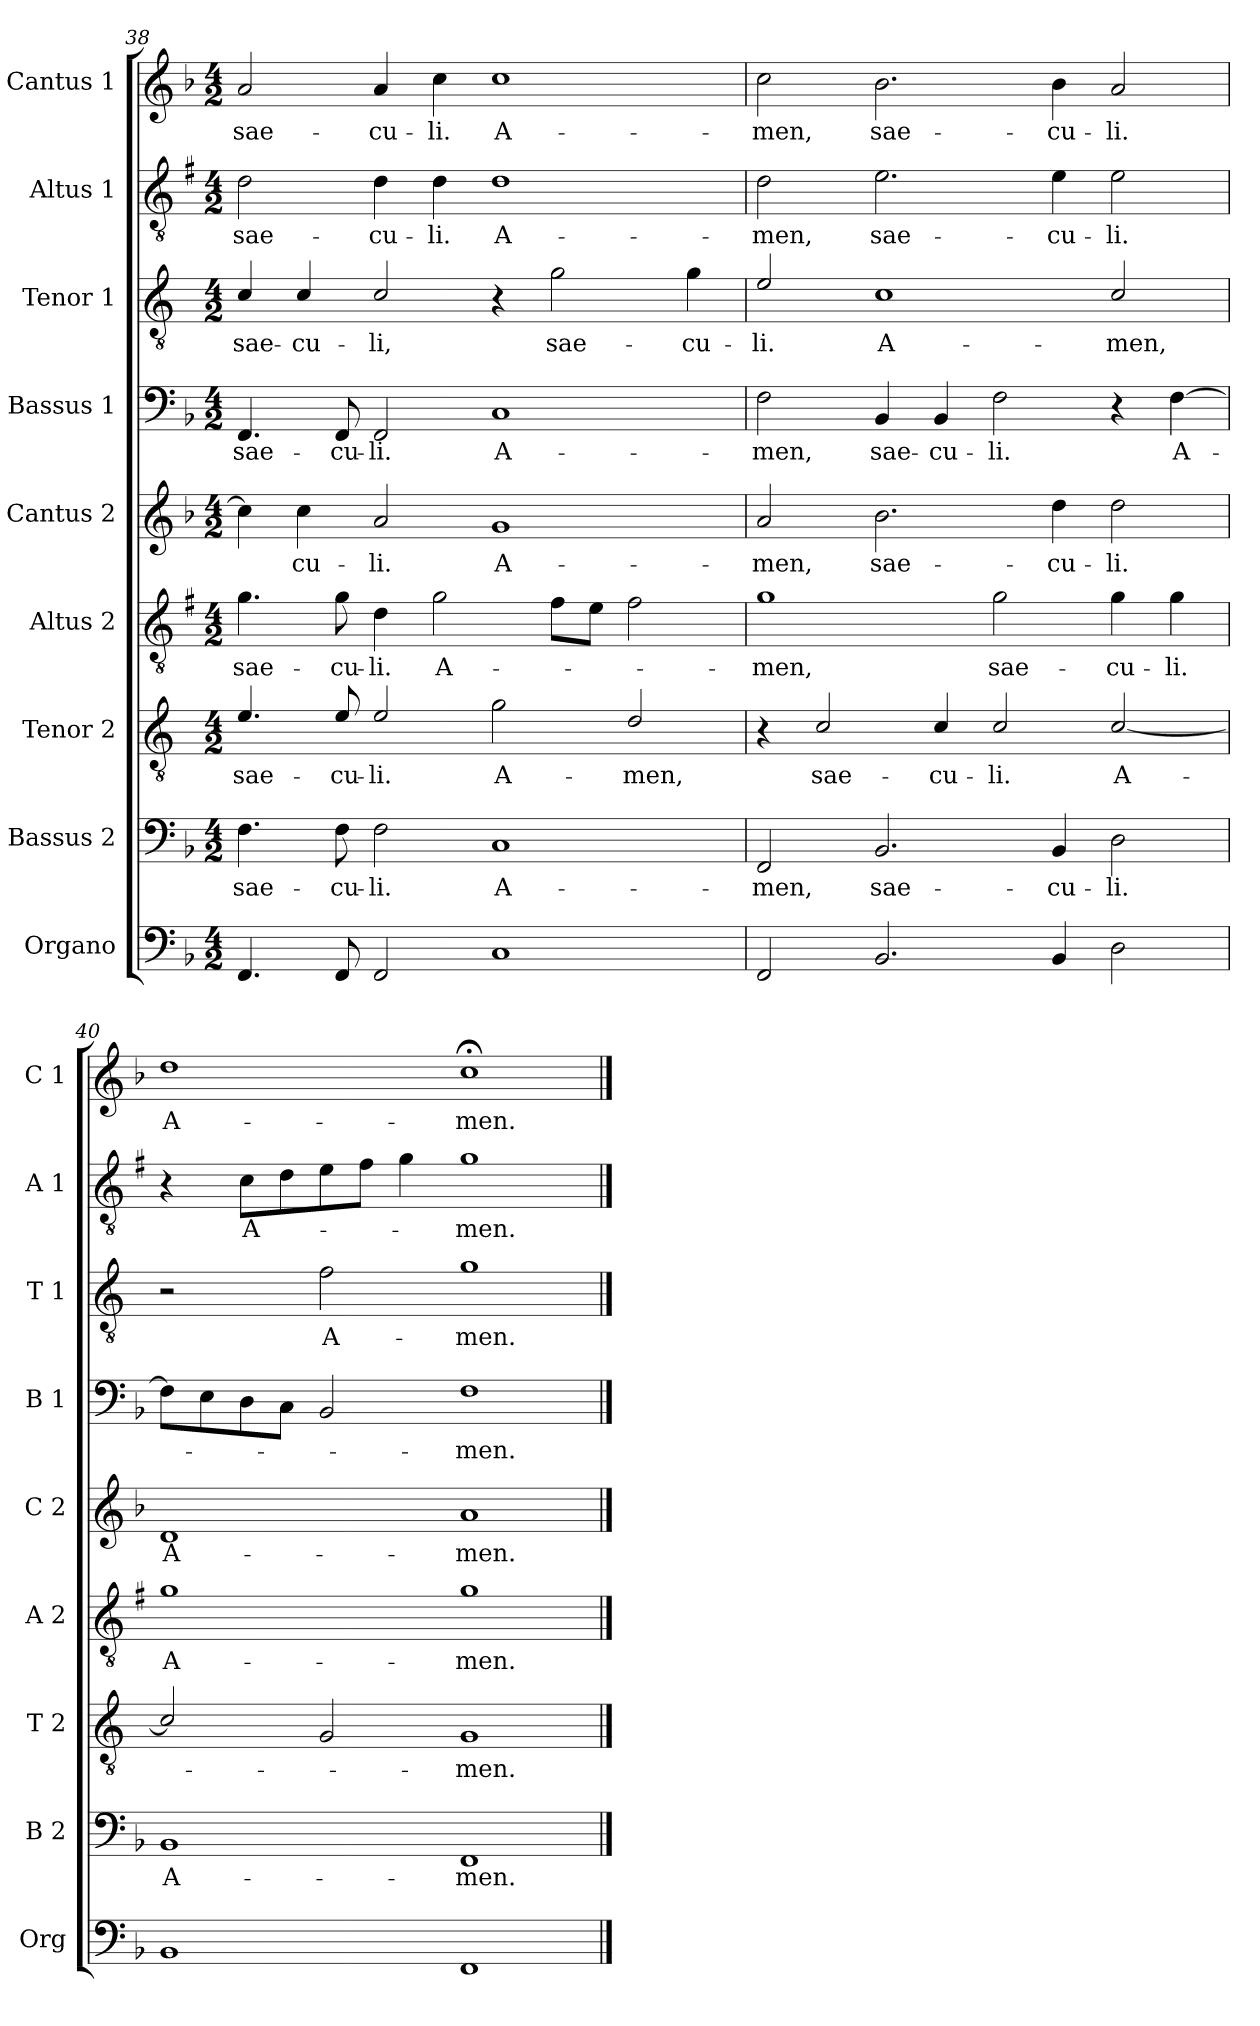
**kern	**kern	**text	**kern	**text	**kern	**text	**kern	**text	**kern	**text	**kern	**text	**kern	**text	**kern	**text
*part9	*part8	*part8	*part7	*part7	*part6	*part6	*part5	*part5	*part4	*part4	*part3	*part3	*part2	*part2	*part1	*part1
*staff9	*staff8	*staff8	*staff7	*staff7	*staff6	*staff6	*staff5	*staff5	*staff4	*staff4	*staff3	*staff3	*staff2	*staff2	*staff1	*staff1
*I"Organo	*I"Bassus 2	*	*I"Tenor 2	*	*I"Altus 2	*	*I"Cantus 2	*	*I"Bassus 1	*	*I"Tenor 1	*	*I"Altus 1	*	*I"Cantus 1	*
*I'Org	*I'B 2	*	*I'T 2	*	*I'A 2	*	*I'C 2	*	*I'B 1	*	*I'T 1	*	*I'A 1	*	*I'C 1	*
!!LO:LB:g=z
*clefF4	*clefF4	*	*clefGv2	*	*clefGv2	*	*clefG2	*	*clefF4	*	*clefGv2	*	*clefGv2	*	*clefG2	*
*	*	*	*ITrd4c7	*	*ITrd1c2	*	*	*	*	*	*ITrd4c7	*	*ITrd1c2	*	*	*
*k[b-]	*k[b-]	*	*k[b-]	*	*k[b-]	*	*k[b-]	*	*k[b-]	*	*k[b-]	*	*k[b-]	*	*k[b-]	*
*F:	*F:	*	*F:	*	*F:	*	*F:	*	*F:	*	*F:	*	*F:	*	*F:	*
*M4/2	*M4/2	*	*M4/2	*	*M4/2	*	*M4/2	*	*M4/2	*	*M4/2	*	*M4/2	*	*M4/2	*
=38	=38	=38	=38	=38	=38	=38	=38	=38	=38	=38	=38	=38	=38	=38	=38	=38
!	!	!LO:LY:b	!	!LO:LY:b	!	!LO:LY:b	!	!	!	!LO:LY:b	!	!LO:LY:b	!	!LO:LY:b	!	!LO:LY:b
4.FF/	4.F\	sae-	4.A/	sae-	4.f\	sae-	4cc\]	.	4.FF/	sae-	4F/	sae-	2c\	sae-	2a/	sae-
!	!	!	!	!	!	!	!	!LO:LY:b	!	!	!	!LO:LY:b	!	!	!	!
.	.	.	.	.	.	.	4cc\	-cu-	.	.	4F/	-cu-	.	.	.	.
!	!	!LO:LY:b	!	!LO:LY:b	!	!LO:LY:b	!	!	!	!LO:LY:b	!	!	!	!	!	!
8FF/	8F\	-cu-	8A/	-cu-	8f\	-cu-	.	.	8FF/	-cu-	.	.	.	.	.	.
!	!	!LO:LY:b	!	!LO:LY:b	!	!LO:LY:b	!	!LO:LY:b	!	!LO:LY:b	!	!LO:LY:b	!	!LO:LY:b	!	!LO:LY:b
2FF/	2F\	-li.	2A/	-li.	4c\	-li.	2a/	-li.	2FF/	-li.	2F/	-li,	4c\	-cu-	4a/	-cu-
!	!	!	!	!	!	!LO:LY:b	!	!	!	!	!	!	!	!LO:LY:b	!	!LO:LY:b
.	.	.	.	.	2f\	A-	.	.	.	.	.	.	4c\	-li.	4cc\	-li.
!	!	!LO:LY:b	!	!LO:LY:b	!	!	!	!LO:LY:b	!	!LO:LY:b	!	!	!	!LO:LY:b	!	!LO:LY:b
1C	1C	A-	2c\	A-	.	.	1g	A-	1C	A-	4r	.	1c	A-	1cc	A-
!	!	!	!	!	!	!	!	!	!	!	!	!LO:LY:b	!	!	!	!
.	.	.	.	.	8e\L	.	.	.	.	.	2c\	sae-	.	.	.	.
.	.	.	.	.	8d\J	.	.	.	.	.	.	.	.	.	.	.
!	!	!	!	!LO:LY:b	!	!	!	!	!	!	!	!	!	!	!	!
.	.	.	2G/	-men,	2e\	.	.	.	.	.	.	.	.	.	.	.
!	!	!	!	!	!	!	!	!	!	!	!	!LO:LY:b	!	!	!	!
.	.	.	.	.	.	.	.	.	.	.	4c\	-cu-	.	.	.	.
=39	=39	=39	=39	=39	=39	=39	=39	=39	=39	=39	=39	=39	=39	=39	=39	=39
!	!	!LO:LY:b	!	!	!	!LO:LY:b	!	!LO:LY:b	!	!LO:LY:b	!	!LO:LY:b	!	!LO:LY:b	!	!LO:LY:b
2FF/	2FF/	-men,	4r	.	1f	-men,	2a/	-men,	2F\	-men,	2A/	-li.	2c\	-men,	2cc\	-men,
!	!	!	!	!LO:LY:b	!	!	!	!	!	!	!	!	!	!	!	!
.	.	.	2F/	sae-	.	.	.	.	.	.	.	.	.	.	.	.
!	!	!LO:LY:b	!	!	!	!	!	!LO:LY:b	!	!LO:LY:b	!	!LO:LY:b	!	!LO:LY:b	!	!LO:LY:b
2.BB-/	2.BB-/	sae-	.	.	.	.	2.b-\	sae-	4BB-/	sae-	1F	A-	2.d\	sae-	2.b-\	sae-
!	!	!	!	!LO:LY:b	!	!	!	!	!	!LO:LY:b	!	!	!	!	!	!
.	.	.	4F/	-cu-	.	.	.	.	4BB-/	-cu-	.	.	.	.	.	.
!	!	!	!	!LO:LY:b	!	!LO:LY:b	!	!	!	!LO:LY:b	!	!	!	!	!	!
.	.	.	2F/	-li.	2f\	sae-	.	.	2F\	-li.	.	.	.	.	.	.
!	!	!LO:LY:b	!	!	!	!	!	!LO:LY:b	!	!	!	!	!	!LO:LY:b	!	!LO:LY:b
4BB-/	4BB-/	-cu-	.	.	.	.	4dd\	-cu-	.	.	.	.	4d\	-cu-	4b-\	-cu-
!	!	!LO:LY:b	!	!LO:LY:b	!	!LO:LY:b	!	!LO:LY:b	!	!	!	!LO:LY:b	!	!LO:LY:b	!	!LO:LY:b
2D\	2D\	-li.	[2F/	A-	4f\	-cu-	2dd\	-li.	4r	.	2F/	-men,	2d\	-li.	2a/	-li.
!	!	!	!	!	!	!LO:LY:b	!	!	!	!LO:LY:b	!	!	!	!	!	!
.	.	.	.	.	4f\	-li.	.	.	[4F\	A-	.	.	.	.	.	.
=40	=40	=40	=40	=40	=40	=40	=40	=40	=40	=40	=40	=40	=40	=40	=40	=40
!	!	!LO:LY:b	!	!	!	!LO:LY:b	!	!LO:LY:b	!	!	!	!	!	!	!	!LO:LY:b
1BB-	1BB-	A-	2F/]	.	1f	A-	1d	A-	8F\L]	.	2r	.	4r	.	1dd	A-
.	.	.	.	.	.	.	.	.	8E\	.	.	.	.	.	.	.
!	!	!	!	!	!	!	!	!	!	!	!	!	!	!LO:LY:b	!	!
.	.	.	.	.	.	.	.	.	8D\	.	.	.	8B-\L	A-	.	.
.	.	.	.	.	.	.	.	.	8C\J	.	.	.	8c\	.	.	.
!	!	!	!	!	!	!	!	!	!	!	!	!LO:LY:b	!	!	!	!
.	.	.	2C/	.	.	.	.	.	2BB-/	.	2B-\	A-	8d\	.	.	.
.	.	.	.	.	.	.	.	.	.	.	.	.	8e\J	.	.	.
.	.	.	.	.	.	.	.	.	.	.	.	.	4f\	.	.	.
!	!	!LO:LY:b	!	!LO:LY:b	!	!LO:LY:b	!	!LO:LY:b	!	!LO:LY:b	!	!LO:LY:b	!	!LO:LY:b	!	!LO:LY:b
1FF	1FF	-men.	1C	-men.	1f	-men.	1a	-men.	1F	-men.	1c	-men.	1f	-men.	1cc;<	-men.
==	==	==	==	==	==	==	==	==	==	==	==	==	==	==	==	==
*-	*-	*-	*-	*-	*-	*-	*-	*-	*-	*-	*-	*-	*-	*-	*-	*-
